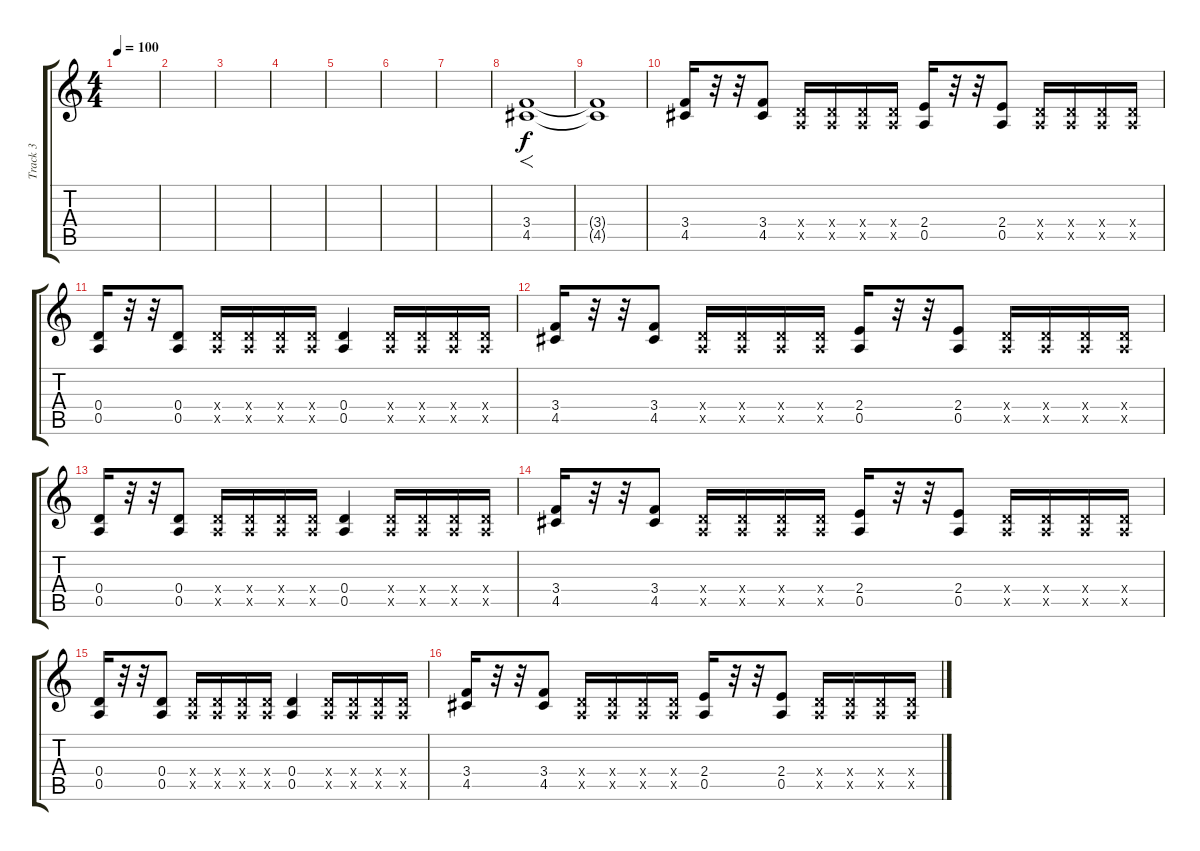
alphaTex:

\track ("Track 3" "Track 3") {instrument overdrivenguitar}
\staff {score tabs}
\tuning (E4 B3 G3 D3 A2 E2) {hide}
\ts (4 4)
\tempo 100
\clef g2
\ks c
|
|
|
|
|
|
|
(3.4 4.5).1{f} |
(3.4{t} 4.5{t}).1 |
(3.4 4.5).16 r.32 r.32 (3.4 4.5).8 (0.4{x} 0.5{x}).16 (0.4{x} 0.5{x}).16 (0.4{x} 0.5{x}).16 (0.4{x} 0.5{x}).16 (2.4 0.5).16 r.32 r.32 (2.4 0.5).8 (0.4{x} 0.5{x}).16 (0.4{x} 0.5{x}).16 (0.4{x} 0.5{x}).16 (0.4{x} 0.5{x}).16 |
(0.4 0.5).16 r.32 r.32 (0.4 0.5).8 (0.4{x} 0.5{x}).16 (0.4{x} 0.5{x}).16 (0.4{x} 0.5{x}).16 (0.4{x} 0.5{x}).16 (0.4 0.5).4 (0.4{x} 0.5{x}).16 (0.4{x} 0.5{x}).16 (0.4{x} 0.5{x}).16 (0.4{x} 0.5{x}).16 |
(3.4 4.5).16 r.32 r.32 (3.4 4.5).8 (0.4{x} 0.5{x}).16 (0.4{x} 0.5{x}).16 (0.4{x} 0.5{x}).16 (0.4{x} 0.5{x}).16 (2.4 0.5).16 r.32 r.32 (2.4 0.5).8 (0.4{x} 0.5{x}).16 (0.4{x} 0.5{x}).16 (0.4{x} 0.5{x}).16 (0.4{x} 0.5{x}).16 |
(0.4 0.5).16 r.32 r.32 (0.4 0.5).8 (0.4{x} 0.5{x}).16 (0.4{x} 0.5{x}).16 (0.4{x} 0.5{x}).16 (0.4{x} 0.5{x}).16 (0.4 0.5).4 (0.4{x} 0.5{x}).16 (0.4{x} 0.5{x}).16 (0.4{x} 0.5{x}).16 (0.4{x} 0.5{x}).16 |
(3.4 4.5).16 r.32 r.32 (3.4 4.5).8 (0.4{x} 0.5{x}).16 (0.4{x} 0.5{x}).16 (0.4{x} 0.5{x}).16 (0.4{x} 0.5{x}).16 (2.4 0.5).16 r.32 r.32 (2.4 0.5).8 (0.4{x} 0.5{x}).16 (0.4{x} 0.5{x}).16 (0.4{x} 0.5{x}).16 (0.4{x} 0.5{x}).16 |
(0.4 0.5).16 r.32 r.32 (0.4 0.5).8 (0.4{x} 0.5{x}).16 (0.4{x} 0.5{x}).16 (0.4{x} 0.5{x}).16 (0.4{x} 0.5{x}).16 (0.4 0.5).4 (0.4{x} 0.5{x}).16 (0.4{x} 0.5{x}).16 (0.4{x} 0.5{x}).16 (0.4{x} 0.5{x}).16 |
(3.4 4.5).16 r.32 r.32 (3.4 4.5).8 (0.4{x} 0.5{x}).16 (0.4{x} 0.5{x}).16 (0.4{x} 0.5{x}).16 (0.4{x} 0.5{x}).16 (2.4 0.5).16 r.32 r.32 (2.4 0.5).8 (0.4{x} 0.5{x}).16 (0.4{x} 0.5{x}).16 (0.4{x} 0.5{x}).16 (0.4{x} 0.5{x}).16
